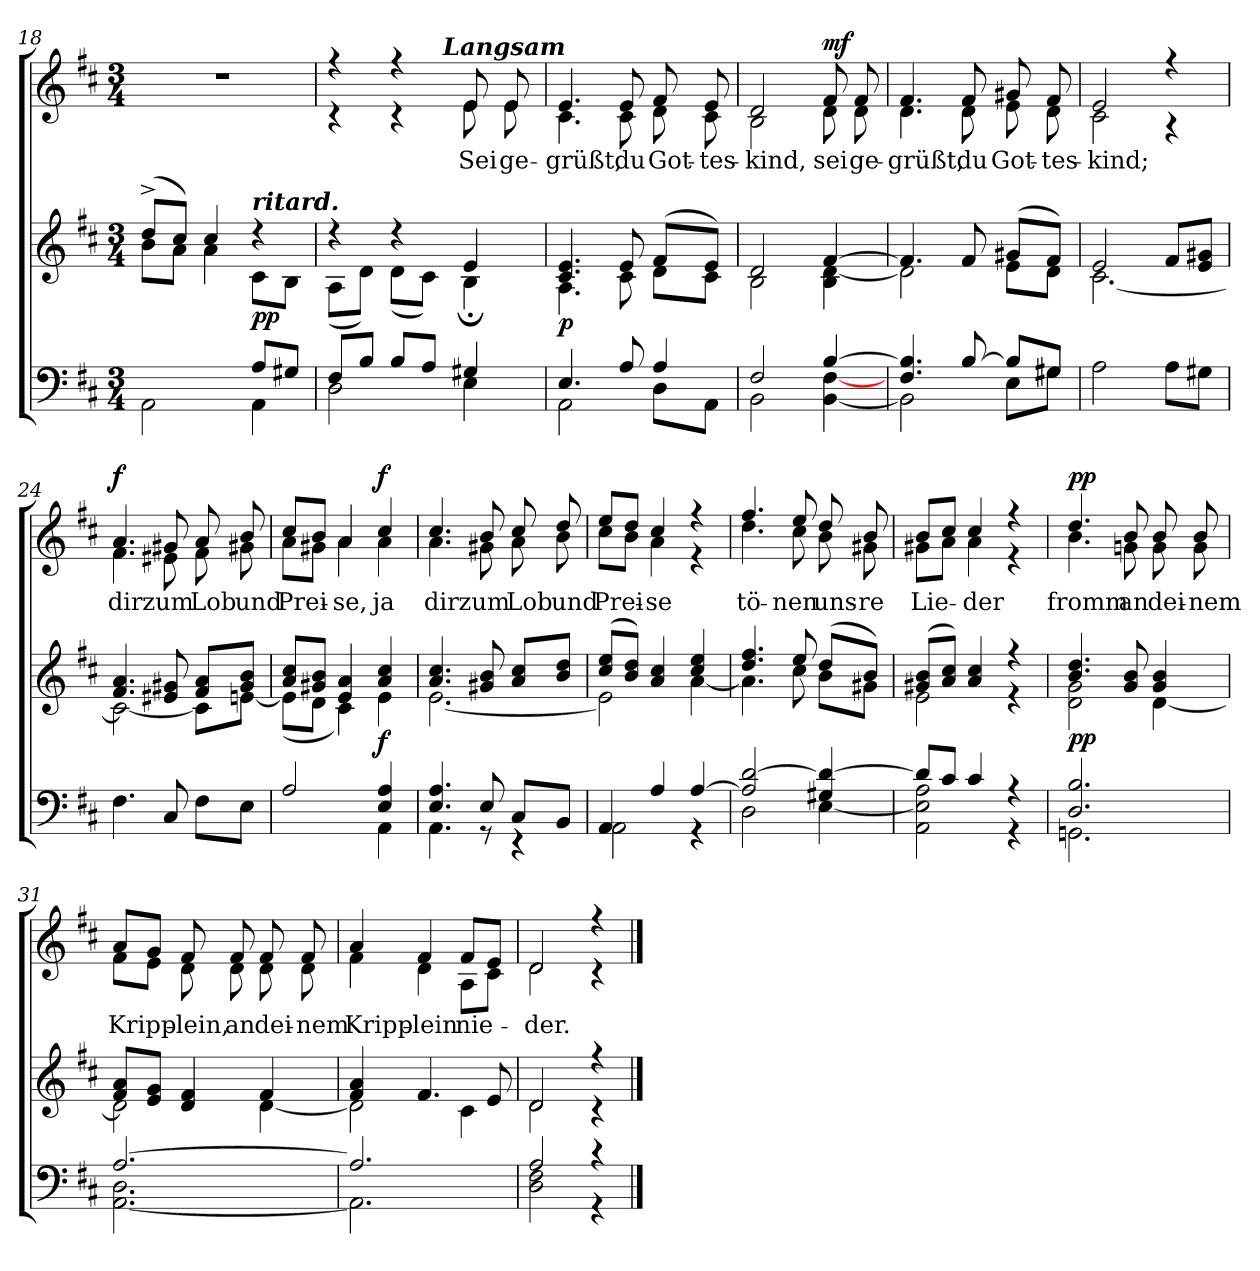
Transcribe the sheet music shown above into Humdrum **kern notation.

**kern	**kern	**dynam	**kern	**text	**dynam
*part2	*part2	*part2	*part1	*part1	*part1
*staff3	*staff2	*staff2/3	*staff1	*staff1	*staff1
*clefF4	*clefG2	*	*clefG2	*	*
*k[f#c#]	*k[f#c#]	*	*k[f#c#]	*	*
*D:	*D:	*	*D:	*	*
*M3/4	*M3/4	*	*M3/4	*	*
=18	=18	=18	=18	=18	=18
*^	*^	*	*	*	*
2ryy	2AA\	(>8dd^>/L	8b\L	.	2.r	.	.
.	.	8cc#/J)	8a\J	.	.	.	.
.	.	4cc#/	4a\	.	.	.	.
!	!	!LO:TX:a:Bi:t=ritard.	!	!	!	!	!
!	!	!	!	!LO:DY:b	!	!	!
8A/L	4AA\	4rcc	8c#\L	pp	.	.	.
8G#X/J	.	.	8B\J	.	.	.	.
=19	=19	=19	=19	=19	=19	=19	=19
*	*	*	*	*	*^	*	*
*	*	*	*	*	*	*^	*	*
8F#/L	2D\	4rcc	(>8A\L	.	4r	4r	4..ryy	.	.
8B/J	.	.	8d\J)	.	.	.	.	.	.
8B/L	.	4rcc	(>8d\L	.	4r	4r	.	.	.
8A/J	.	.	8c#\J)	.	.	.	.	.	.
!	!	!	!	!	!	!	!LO:TX:a:Bi:t=Langsam	!	!
.	.	.	.	.	.	.	4ryy	.	.
!	!	!	!	!	!	!	!	!LO:LY:b	!
4G#X/	4E\	4e/	4B;<\	.	8e/	8e\	.	Sei	.
!	!	!	!	!	!	!	!	!LO:LY:b	!
.	.	.	.	.	8e/	8e\	.	ge-	.
.	.	.	.	.	.	.	16ryy	.	.
=20	=20	=20	=20	=20	=20	=20	=20	=20	=20
!	!	!	!	!LO:DY:b	!	!	!	!LO:LY:b	!
*	*	*	*	*	*	*v	*v	*	*
4.E/	2AA\	4.c#/ 4.e/	4.A\	p	4.e/	4.c#\	-grüßt,	.
!	!	!	!	!	!	!	!LO:LY:b	!
8A/	.	8e/	8c#\	.	8e/	8c#\	du	.
!	!	!	!	!	!	!	!LO:LY:b	!
4A/	8D\L	(>8f#/L	8d\L	.	8f#/	8d\	Got-	.
!	!	!	!	!	!	!	!LO:LY:b	!
.	8AA\J	8e/J)	8c#\J	.	8e/	8c#\	-tes-	.
=21	=21	=21	=21	=21	=21	=21	=21	=21
!	!	!	!	!	!	!	!LO:LY:b	!
2F#/	2BB\	2d/	2B\	.	2d/	2B\	-kind,	.
!	!	!	!	!	!	!	!LO:LY:b	!LO:DY:a
[>4B/	[<4BB\ [<4F#\	[>4f#/	4B\ [<4d\	.	8f#/	8d\	sei	mf
!	!	!	!	!	!	!	!LO:LY:b	!
.	.	.	.	.	8f#/	8d\	ge-	.
!!LO:LB:g=z	!!
=22	=22	=22	=22	=22	=22	=22	=22	=22
!	!	!	!	!	!	!	!LO:LY:b	!
4.F#/ 4.B/]	2BB\]	4.f#/]	2d\]	.	4.f#/	4.d\	-grüßt,	.
!	!	!	!	!	!	!	!LO:LY:b	!
[>8B/	.	8f#/	.	.	8f#/	8d\	du	.
!	!	!	!	!	!	!	!LO:LY:b	!
8B/L]	8E\L	(>8g#X/L	8e\L	.	8g#X/	8e\	Got-	.
!	!	!	!	!	!	!	!LO:LY:b	!
8G#X/J	8G#\J	8f#/J)	8d\J	.	8f#/	8d\	-tes-	.
=23	=23	=23	=23	=23	=23	=23	=23	=23
!	!	!	!	!	!	!	!LO:LY:b	!
*v	*v	*	*	*	*	*	*	*
2A\	2e/	[<2.c#\	.	2e/	2c#\	-kind;	.
8A\L	8f#/L	.	.	4r	4r	.	.
8G#X\J	8e/ 8g#X/J	.	.	.	.	.	.
=24	=24	=24	=24	=24	=24	=24	=24
!	!	!	!	!	!	!LO:LY:b	!LO:DY:a
4.F#\	4.f#/ 4.a/	2c#\_	.	4.a/	4.f#\	dir	f
!	!	!	!	!	!	!LO:LY:b	!
8C#/	8e#X/ 8g#X/	.	.	8g#X/	8e#X\	zum	.
!	!	!	!	!	!	!LO:LY:b	!
8F#\L	8f#/ 8a/L	8c#\L]	.	8a/	8f#\	Lob	.
!	!	!	!	!	!	!LO:LY:b	!
8E\J	8g#/ 8b/J	[<8en\J	.	8b/	8g#X\	und	.
=25	=25	=25	=25	=25	=25	=25	=25
*^	*	*	*	*	*	*	*
!	!	!	!	!	!	!	!LO:LY:b	!
2A/	2ryy	8a/ 8cc#/L	(<8e\L]	.	8cc#/L	8a\L	Prei-	.
.	.	8g#X/ 8b/J	8d\J	.	8b/J	8g#X\J	.	.
!	!	!	!	!	!	!	!LO:LY:b	!
.	.	4e/ 4a/	4c#\)	.	4a/	4a\	-se,	.
!	!	!	!	!LO:DY:b	!	!	!LO:LY:b	!LO:DY:a
4E/ 4A/	4AA\	4a/ 4cc#/	4e\	f	4cc#/	4a\	ja	f
=26	=26	=26	=26	=26	=26	=26	=26	=26
!	!	!	!	!	!	!	!LO:LY:b	!
4.E/ 4.A/	4.AA\	4.a/ 4.cc#/	[<2.e\	.	4.cc#/	4.a\	dir	.
!	!	!	!	!	!	!	!LO:LY:b	!
8E/	8rGG	8g#X/ 8b/	.	.	8b/	8g#X\	zum	.
!	!	!	!	!	!	!	!LO:LY:b	!
8C#/L	4rEE	8a/ 8cc#/L	.	.	8cc#/	8a\	Lob	.
!	!	!	!	!	!	!	!LO:LY:b	!
8BB/J	.	8b/ 8dd/J	.	.	8dd/	8b\	und	.
=27	=27	=27	=27	=27	=27	=27	=27	=27
!	!	!	!	!	!	!	!LO:LY:b	!
4AA/	2AA\	(>8cc#/ 8ee/L	2e\]	.	8ee/L	8cc#\L	Prei-	.
.	.	8b/ 8dd/J)	.	.	8dd/J	8b\J	.	.
!	!	!	!	!	!	!	!LO:LY:b	!
4A/	.	4a/ 4cc#/	.	.	4cc#/	4a\	-se	.
[>4A/	4rGG	4cc#/ 4ee/	[<4a\	.	4r	4r	.	.
!!LO:LB:g=z	!!
=28	=28	=28	=28	=28	=28	=28	=28	=28
!	!	!	!	!	!	!	!LO:LY:b	!
2A/] [>2d/	2D\	4.dd/ 4.ff#/	4.a\]	.	4.ff#/	4.dd\	tö-	.
!	!	!	!	!	!	!	!LO:LY:b	!
.	.	8ee/	8cc#\	.	8ee/	8cc#\	-nen	.
!	!	!	!	!	!	!	!LO:LY:b	!
4G#X/ 4d/_	[<4E\	(>8dd/L	8b\L	.	8dd/	8b\	uns-	.
!	!	!	!	!	!	!	!LO:LY:b	!
.	.	8b/J)	8g#X\J	.	8b/	8g#X\	-re	.
=29	=29	=29	=29	=29	=29	=29	=29	=29
!	!	!	!	!	!	!	!LO:LY:b	!
8d/L]	2AA\ 2E\] 2A\	(>8g#X/ 8b/L	2e\	.	8b/L	8g#X\L	Lie-	.
8c#/J	.	8a/ 8cc#/J)	.	.	8cc#/J	8a\J	.	.
!	!	!	!	!	!	!	!LO:LY:b	!
4c#/	.	4a/ 4cc#/	.	.	4cc#/	4a\	-der	.
4r	4r	4r	4r	.	4r	4r	.	.
=30	=30	=30	=30	=30	=30	=30	=30	=30
!	!	!	!	!LO:DY:b	!	!	!LO:LY:b	!LO:DY:a
2.D/ 2.B/	2.GGn\	4.b/ 4.dd/	2d\ 2g\	pp	4.dd/	4.b\	fromm	pp
!	!	!	!	!	!	!	!LO:LY:b	!
.	.	8g/ 8b/	.	.	8b/	8gn\	an	.
!	!	!	!	!	!	!	!LO:LY:b	!
.	.	4g/ 4b/	[<4d\	.	8b/	8g\	dei-	.
!	!	!	!	!	!	!	!LO:LY:b	!
.	.	.	.	.	8b/	8g\	-nem	.
=31	=31	=31	=31	=31	=31	=31	=31	=31
!	!	!	!	!	!	!	!LO:LY:b	!
[>2.A/	[<2.AA\ 2.D\	8f#/ 8a/L	2d\]	.	8a/L	8f#\L	Kripp-	.
.	.	8e/ 8g/J	.	.	8g/J	8e\J	.	.
!	!	!	!	!	!	!	!LO:LY:b	!
.	.	4d/ 4f#/	.	.	8f#/	8d\	-lein,	.
!	!	!	!	!	!	!	!LO:LY:b	!
.	.	.	.	.	8f#/	8d\	an	.
!	!	!	!	!	!	!	!LO:LY:b	!
.	.	4f#/	[<4d\	.	8f#/	8d\	dei-	.
!	!	!	!	!	!	!	!LO:LY:b	!
.	.	.	.	.	8f#/	8d\	-nem	.
=32	=32	=32	=32	=32	=32	=32	=32	=32
!	!	!	!	!	!	!	!LO:LY:b	!
2.A/]	2.AA\]	4f#/ 4a/	2d\]	.	4a/	4f#\	Kripp-	.
!	!	!	!	!	!	!	!LO:LY:b	!
.	.	4.f#/	.	.	4f#/	4d\	-lein	.
!	!	!	!	!	!	!	!LO:LY:b	!
.	.	.	4c#\	.	8f#/L	8A\L	nie-	.
.	.	8e/	.	.	8e/J	8c#\J	.	.
=33	=33	=33	=33	=33	=33	=33	=33	=33
!	!	!	!	!	!	!	!LO:LY:b	!
2A/	2D\ 2F#\	2d/	2d\	.	2d/	2d\	-der.	.
4r	4r	4r	4r	.	4r	4r	.	.
*v	*v	*	*	*	*v	*v	*	*
*	*v	*v	*	*	*	*
==	==	==	==	==	==
*-	*-	*-	*-	*-	*-
